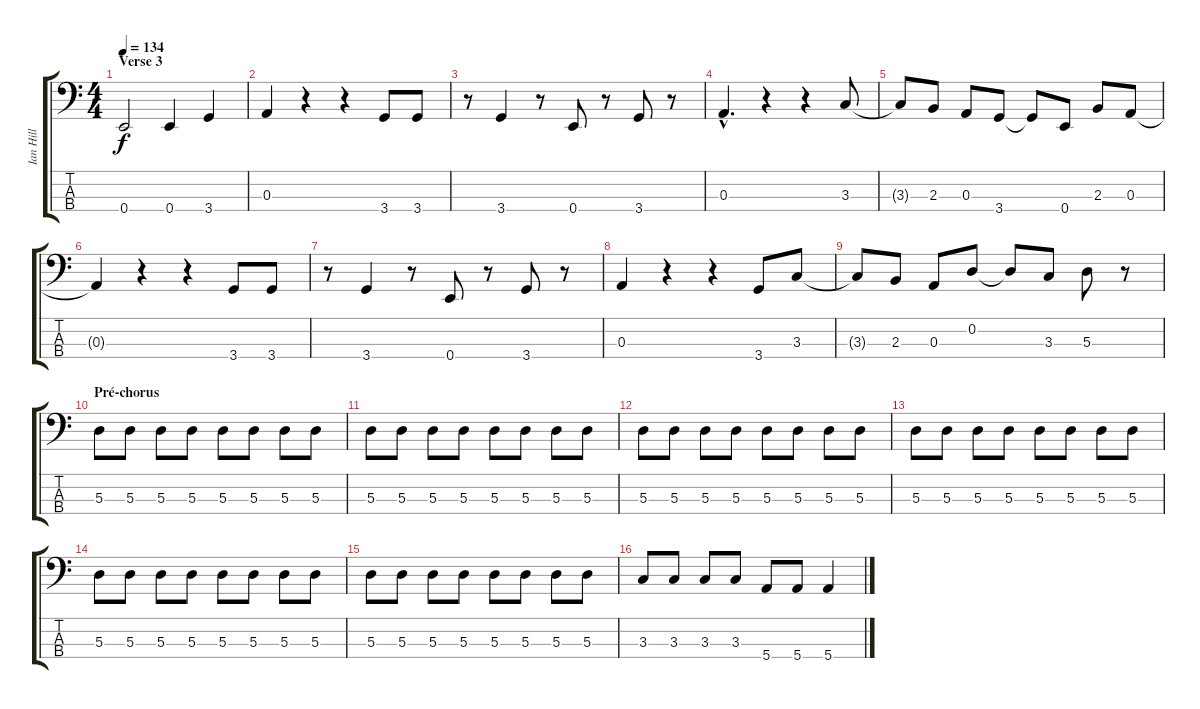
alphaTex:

\track ("Ian Hill" "Ian Hill") {instrument electricbasspick}
\staff {score tabs}
\tuning (G2 D2 A1 E1) {hide}
\ts (4 4)
\section ("" "Verse 3")
\tempo 134
\clef f4
\ks c
0.4.2{dy f} 0.4.4 3.4.4 |
0.3.4 r.4 r.4 3.4.8 3.4.8 |
r.8 3.4.4 r.8 0.4.8 r.8 3.4.8 r.8 |
0.3{hac}.4{d} r.4 r.4 3.3.8 |
3.3{t}.8 2.3.8 0.3.8 3.4.8 3.4{t}.8 0.4.8 2.3.8 0.3.8 |
0.3{t}.4 r.4 r.4 3.4.8 3.4.8 |
r.8 3.4.4 r.8 0.4.8 r.8 3.4.8 r.8 |
0.3.4 r.4 r.4 3.4.8 3.3.8 |
3.3{t}.8 2.3.8 0.3.8 0.2.8 0.2{t}.8 3.3.8 5.3.8 r.8 |
\section ("" "Pré-chorus")
5.3.8 5.3.8 5.3.8 5.3.8 5.3.8 5.3.8 5.3.8 5.3.8 |
5.3.8 5.3.8 5.3.8 5.3.8 5.3.8 5.3.8 5.3.8 5.3.8 |
5.3.8 5.3.8 5.3.8 5.3.8 5.3.8 5.3.8 5.3.8 5.3.8 |
5.3.8 5.3.8 5.3.8 5.3.8 5.3.8 5.3.8 5.3.8 5.3.8 |
5.3.8 5.3.8 5.3.8 5.3.8 5.3.8 5.3.8 5.3.8 5.3.8 |
5.3.8 5.3.8 5.3.8 5.3.8 5.3.8 5.3.8 5.3.8 5.3.8 |
3.3.8 3.3.8 3.3.8 3.3.8 5.4.8 5.4.8 5.4.4
